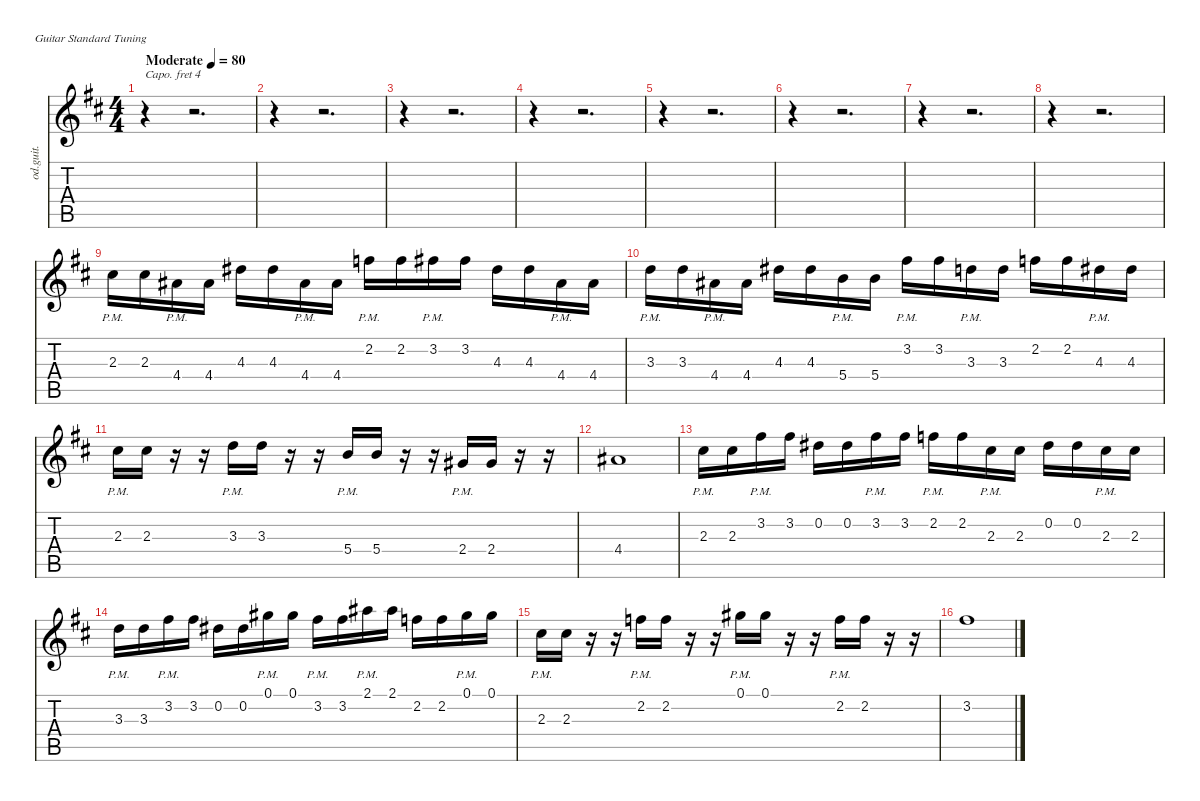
\defaultSystemsLayout 4
\hideDynamics
\bracketExtendMode nobrackets
\track ("Track 4" "od.guit.") {instrument overdrivenguitar}
\staff {score tabs}
\capo 4
\tuning (E4 B3 G3 D3 A2 E2)
\ts (4 4)
\beaming (8 2 2 2 2)
\tempo (80 "Moderate")
\clef g2
\ks d
r.4{dy f instrument overdrivenguitar beam Down} r.2{d beam Down} |
r.4{beam Down} r.2{d beam Down} |
r.4{beam Down} r.2{d beam Down} |
r.4{beam Down} r.2{d beam Down} |
r.4{beam Down} r.2{d beam Down} |
r.4{beam Down} r.2{d beam Down} |
r.4{beam Down} r.2{d beam Down} |
r.4{beam Down} r.2{d beam Down} |
2.3{pm acc #}.16{beam Down} 2.3{acc #}.16{beam Down} 4.4{pm acc #}.16{beam Down} 4.4{acc #}.16{beam Down} 4.3{acc #}.16{beam Down} 4.3{acc #}.16{beam Down} 4.4{pm acc #}.16{beam Down} 4.4{acc #}.16{beam Down} 2.2{pm acc forcenatural}.16{beam Down} 2.2{acc forcenatural}.16{beam Down} 3.2{pm acc #}.16{beam Down} 3.2{acc #}.16{beam Down} 4.3{acc #}.16{beam Down} 4.3{acc #}.16{beam Down} 4.4{pm acc #}.16{beam Down} 4.4{acc #}.16{beam Down} |
3.3{pm acc forcenatural}.16{beam Down} 3.3{acc forcenatural}.16{beam Down} 4.4{pm acc #}.16{beam Down} 4.4{acc #}.16{beam Down} 4.3{acc #}.16{beam Down} 4.3{acc #}.16{beam Down} 5.4{pm acc forcenatural}.16{beam Down} 5.4{acc forcenatural}.16{beam Down} 3.2{pm acc #}.16{beam Down} 3.2{acc #}.16{beam Down} 3.3{pm acc forcenatural}.16{beam Down} 3.3{acc forcenatural}.16{beam Down} 2.2{acc forcenatural}.16{beam Down} 2.2{acc forcenatural}.16{beam Down} 4.3{pm acc #}.16{beam Down} 4.3{acc #}.16{beam Down} |
2.3{pm acc #}.16{beam Down} 2.3{acc #}.16{beam Down} r.16{beam Down} r.16{beam Down} 3.3{pm acc forcenatural}.16{beam Down} 3.3{acc forcenatural}.16{beam Down} r.16{beam Down} r.16{beam Down} 5.4{pm acc forcenatural}.16{beam Up} 5.4{acc forcenatural}.16{beam Up} r.16{beam Down} r.16{beam Down} 2.4{pm acc #}.16{beam Up} 2.4{acc #}.16{beam Up} r.16{beam Down} r.16{beam Down} |
4.4{acc #}.1{beam Up} |
2.3{pm acc #}.16{beam Down} 2.3{acc #}.16{beam Down} 3.2{pm acc #}.16{beam Down} 3.2{acc #}.16{beam Down} 0.2{acc #}.16{beam Down} 0.2{acc #}.16{beam Down} 3.2{pm acc #}.16{beam Down} 3.2{acc #}.16{beam Down} 2.2{pm acc forcenatural}.16{beam Down} 2.2{acc forcenatural}.16{beam Down} 2.3{pm acc #}.16{beam Down} 2.3{acc #}.16{beam Down} 0.2{acc #}.16{beam Down} 0.2{acc #}.16{beam Down} 2.3{pm acc #}.16{beam Down} 2.3{acc #}.16{beam Down} |
3.3{pm acc forcenatural}.16{beam Down} 3.3{acc forcenatural}.16{beam Down} 3.2{pm acc #}.16{beam Down} 3.2{acc #}.16{beam Down} 0.2{acc #}.16{beam Down} 0.2{acc #}.16{beam Down} 0.1{pm acc #}.16{beam Down} 0.1{acc #}.16{beam Down} 3.2{pm acc #}.16{beam Down} 3.2{acc #}.16{beam Down} 2.1{pm acc #}.16{beam Down} 2.1{acc #}.16{beam Down} 2.2{acc forcenatural}.16{beam Down} 2.2{acc forcenatural}.16{beam Down} 0.1{pm acc #}.16{beam Down} 0.1{acc #}.16{beam Down} |
2.3{pm acc #}.16{beam Down} 2.3{acc #}.16{beam Down} r.16{beam Down} r.16{beam Down} 2.2{pm acc forcenatural}.16{beam Down} 2.2{acc forcenatural}.16{beam Down} r.16{beam Down} r.16{beam Down} 0.1{pm acc #}.16{beam Down} 0.1{acc #}.16{beam Down} r.16{beam Down} r.16{beam Down} 2.2{pm acc forcenatural}.16{beam Down} 2.2{acc forcenatural}.16{beam Down} r.16{beam Down} r.16{beam Down} |
3.2{acc #}.1{beam Down}
